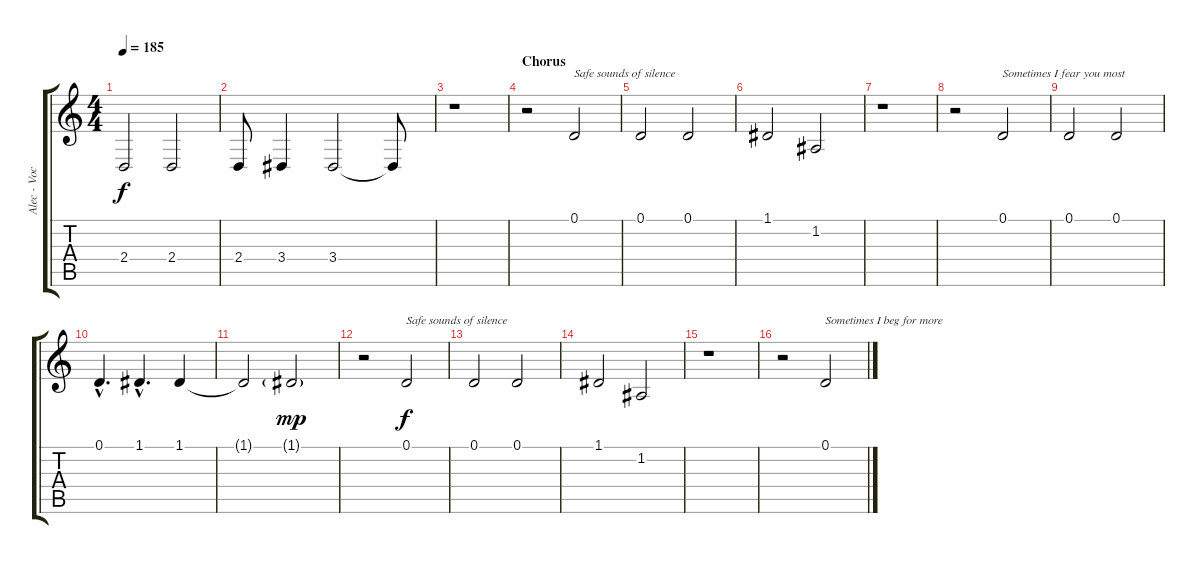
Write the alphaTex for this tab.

\track ("Alec - Vocals" "Alec - Voc") {instrument cello}
\staff {score tabs}
\tuning (D4 A3 F3 C3 G2 D2) {hide}
\ts (4 4)
\tempo 185
\clef g2
\ks c
2.4.2{dy f} 2.4.2 |
2.4.8 3.4.4 3.4.2 3.4{t}.8 |
r.1 |
\section ("" "Chorus")
r.2{volume 16 balance 6 instrument cello} 0.1.2{txt "Safe sounds of silence"} |
0.1.2 0.1.2 |
1.1.2 1.2.2 |
r.1 |
r.2 0.1.2{txt "Sometimes I fear you most"} |
0.1.2 0.1.2 |
0.1{hac}.4{d} 1.1{hac}.4{d} 1.1.4 |
1.1{t}.2 1.1{g}.2{dy mp} |
r.2 0.1.2{txt "Safe sounds of silence" dy f} |
0.1.2 0.1.2 |
1.1.2 1.2.2 |
r.1 |
r.2 0.1.2{txt "Sometimes I beg for more"}
